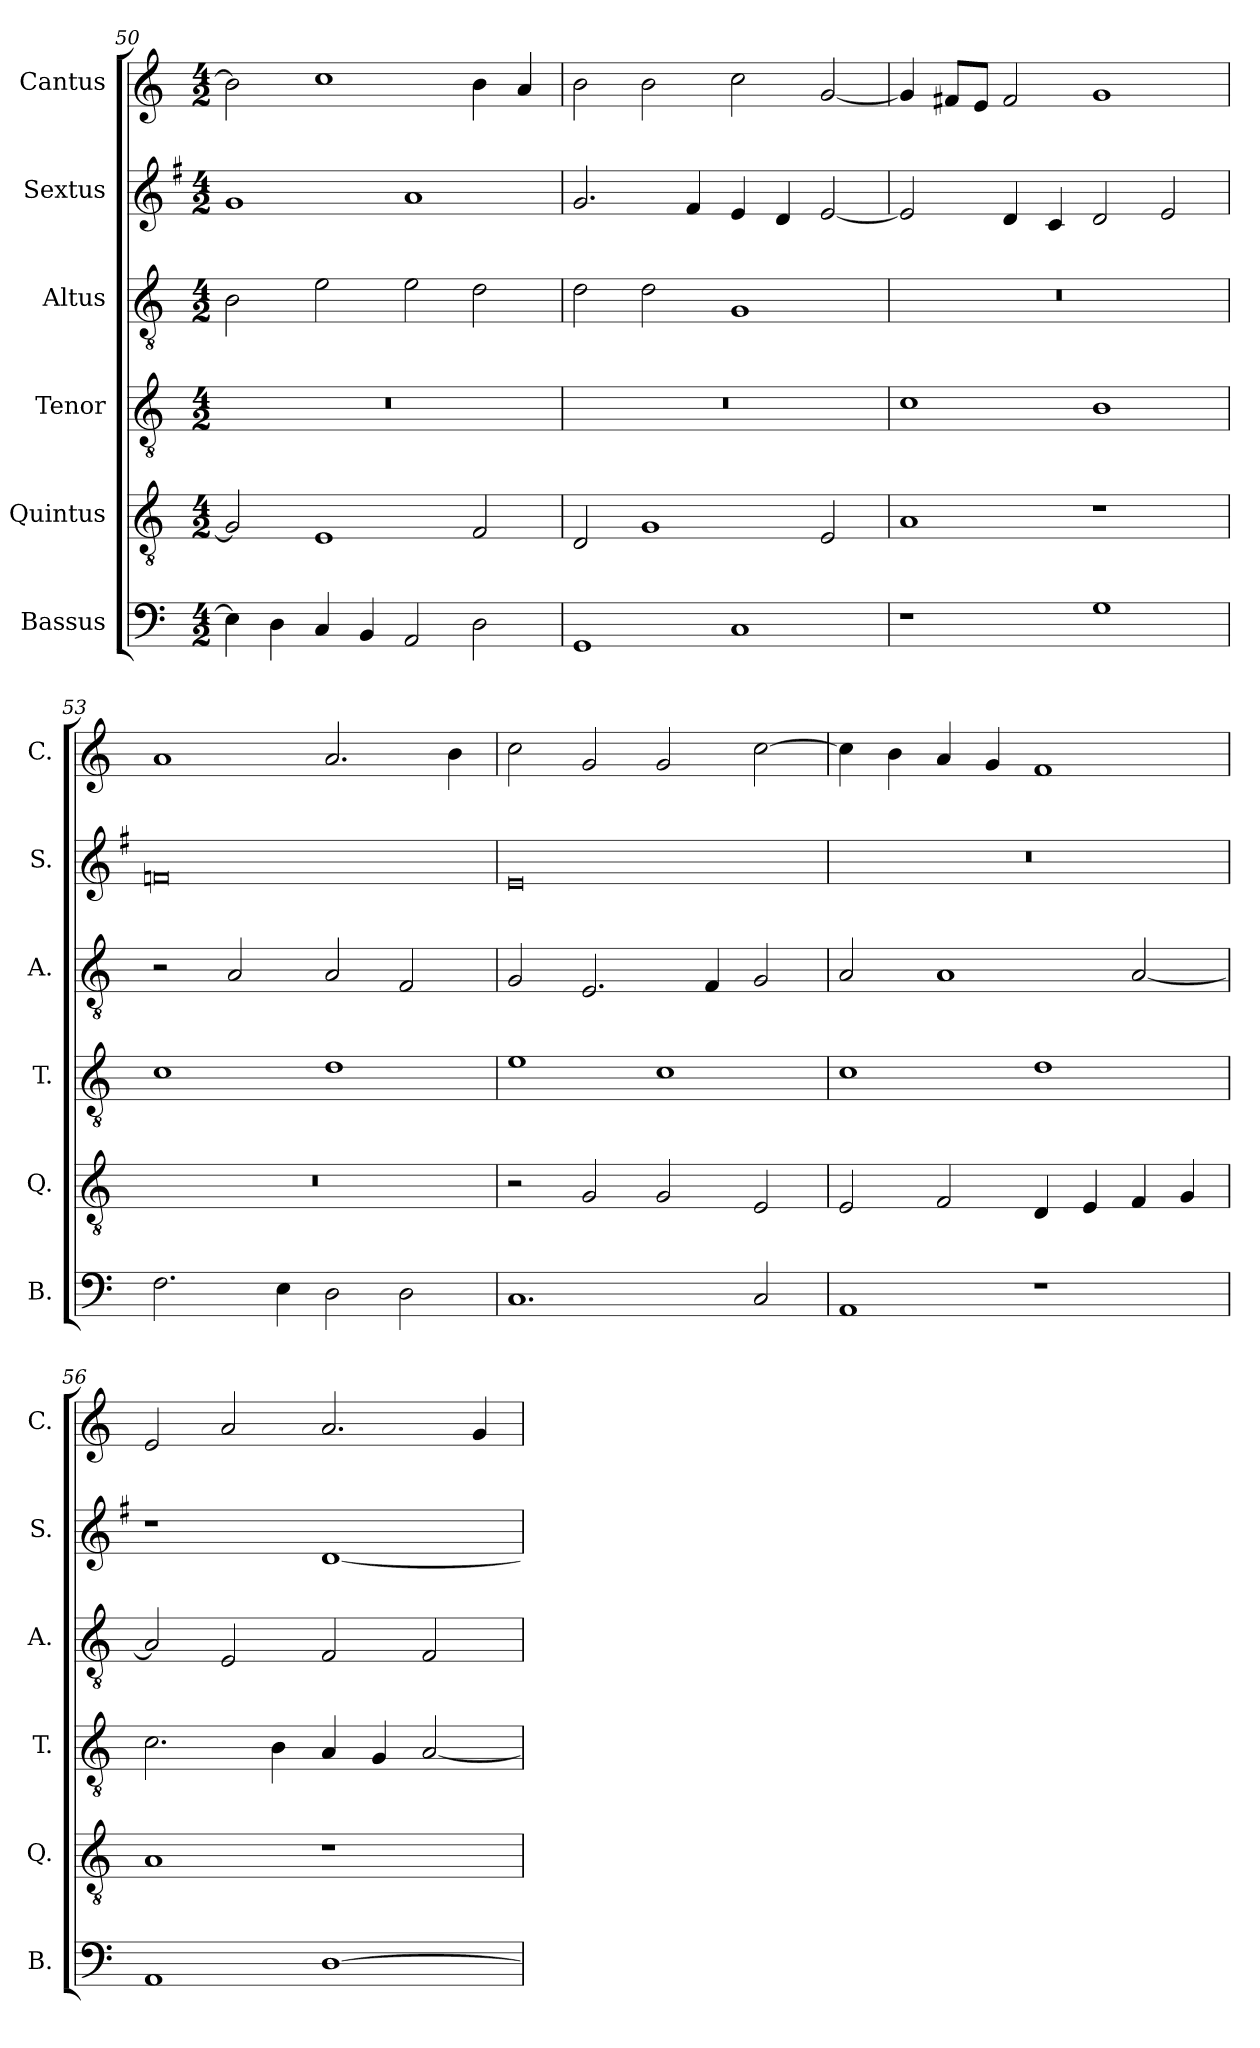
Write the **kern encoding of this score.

**kern	**kern	**kern	**kern	**kern	**kern
*part6	*part5	*part4	*part3	*part2	*part1
*staff6	*staff5	*staff4	*staff3	*staff2	*staff1
*I"Bassus	*I"Quintus	*I"Tenor	*I"Altus	*I"Sextus	*I"Cantus
*I'B.	*I'Q.	*I'T.	*I'A.	*I'S.	*I'C.
*clefF4	*clefGv2	*clefGv2	*clefGv2	*clefG2	*clefG2
*k[]	*k[]	*k[]	*k[]	*k[f#]	*k[]
*M4/2	*M4/2	*M4/2	*M4/2	*M4/2	*M4/2
=50	=50	=50	=50	=50	=50
4E\]	2G/]	0r	2B\	1g	2b\]
4D\	.	.	.	.	.
4C/	1E	.	2e\	.	1cc
4BB/	.	.	.	.	.
2AA/	.	.	2e\	1a	.
2D\	2F/	.	2d\	.	4b\
.	.	.	.	.	4a/
!!LO:LB:g=z
=51	=51	=51	=51	=51	=51
1GG	2D/	0r	2d\	2.g/	2b\
.	1G	.	2d\	.	2b\
.	.	.	.	4f#/	.
1C	.	.	1G	4e/	2cc\
.	.	.	.	4d/	.
.	2E/	.	.	[2e/	[2g/
=52	=52	=52	=52	=52	=52
1r	1A	1c	0r	2e/]	4g/]
.	.	.	.	.	8f#X/L
.	.	.	.	.	8e/J
.	.	.	.	4d/	2f#/
.	.	.	.	4c/	.
1G	1r	1B	.	2d/	1g
.	.	.	.	2e/	.
=53	=53	=53	=53	=53	=53
2.F\	0r	1c	2r	0fn	1a
.	.	.	2A/	.	.
4E\	.	.	.	.	.
2D\	.	1d	2A/	.	2.a/
2D\	.	.	2F/	.	.
.	.	.	.	.	4b\
=54	=54	=54	=54	=54	=54
1.C	2r	1e	2G/	0e	2cc\
.	2G/	.	2.E/	.	2g/
.	2G/	1c	.	.	2g/
.	.	.	4F/	.	.
2C/	2E/	.	2G/	.	[2cc\
=55	=55	=55	=55	=55	=55
1AA	2E/	1c	2A/	0r	4cc\]
.	.	.	.	.	4b\
.	2F/	.	1A	.	4a/
.	.	.	.	.	4g/
1r	4D/	1d	.	.	1f
.	4E/	.	.	.	.
.	4F/	.	[2A/	.	.
.	4G/	.	.	.	.
=56	=56	=56	=56	=56	=56
1AA	1A	2.c\	2A/]	1r	2e/
.	.	.	2E/	.	2a/
.	.	4B\	.	.	.
[1D	1r	4A/	2F/	[1d	2.a/
.	.	4G/	.	.	.
.	.	[2A/	2F/	.	.
.	.	.	.	.	4g/
=	=	=	=	=	=
*-	*-	*-	*-	*-	*-
